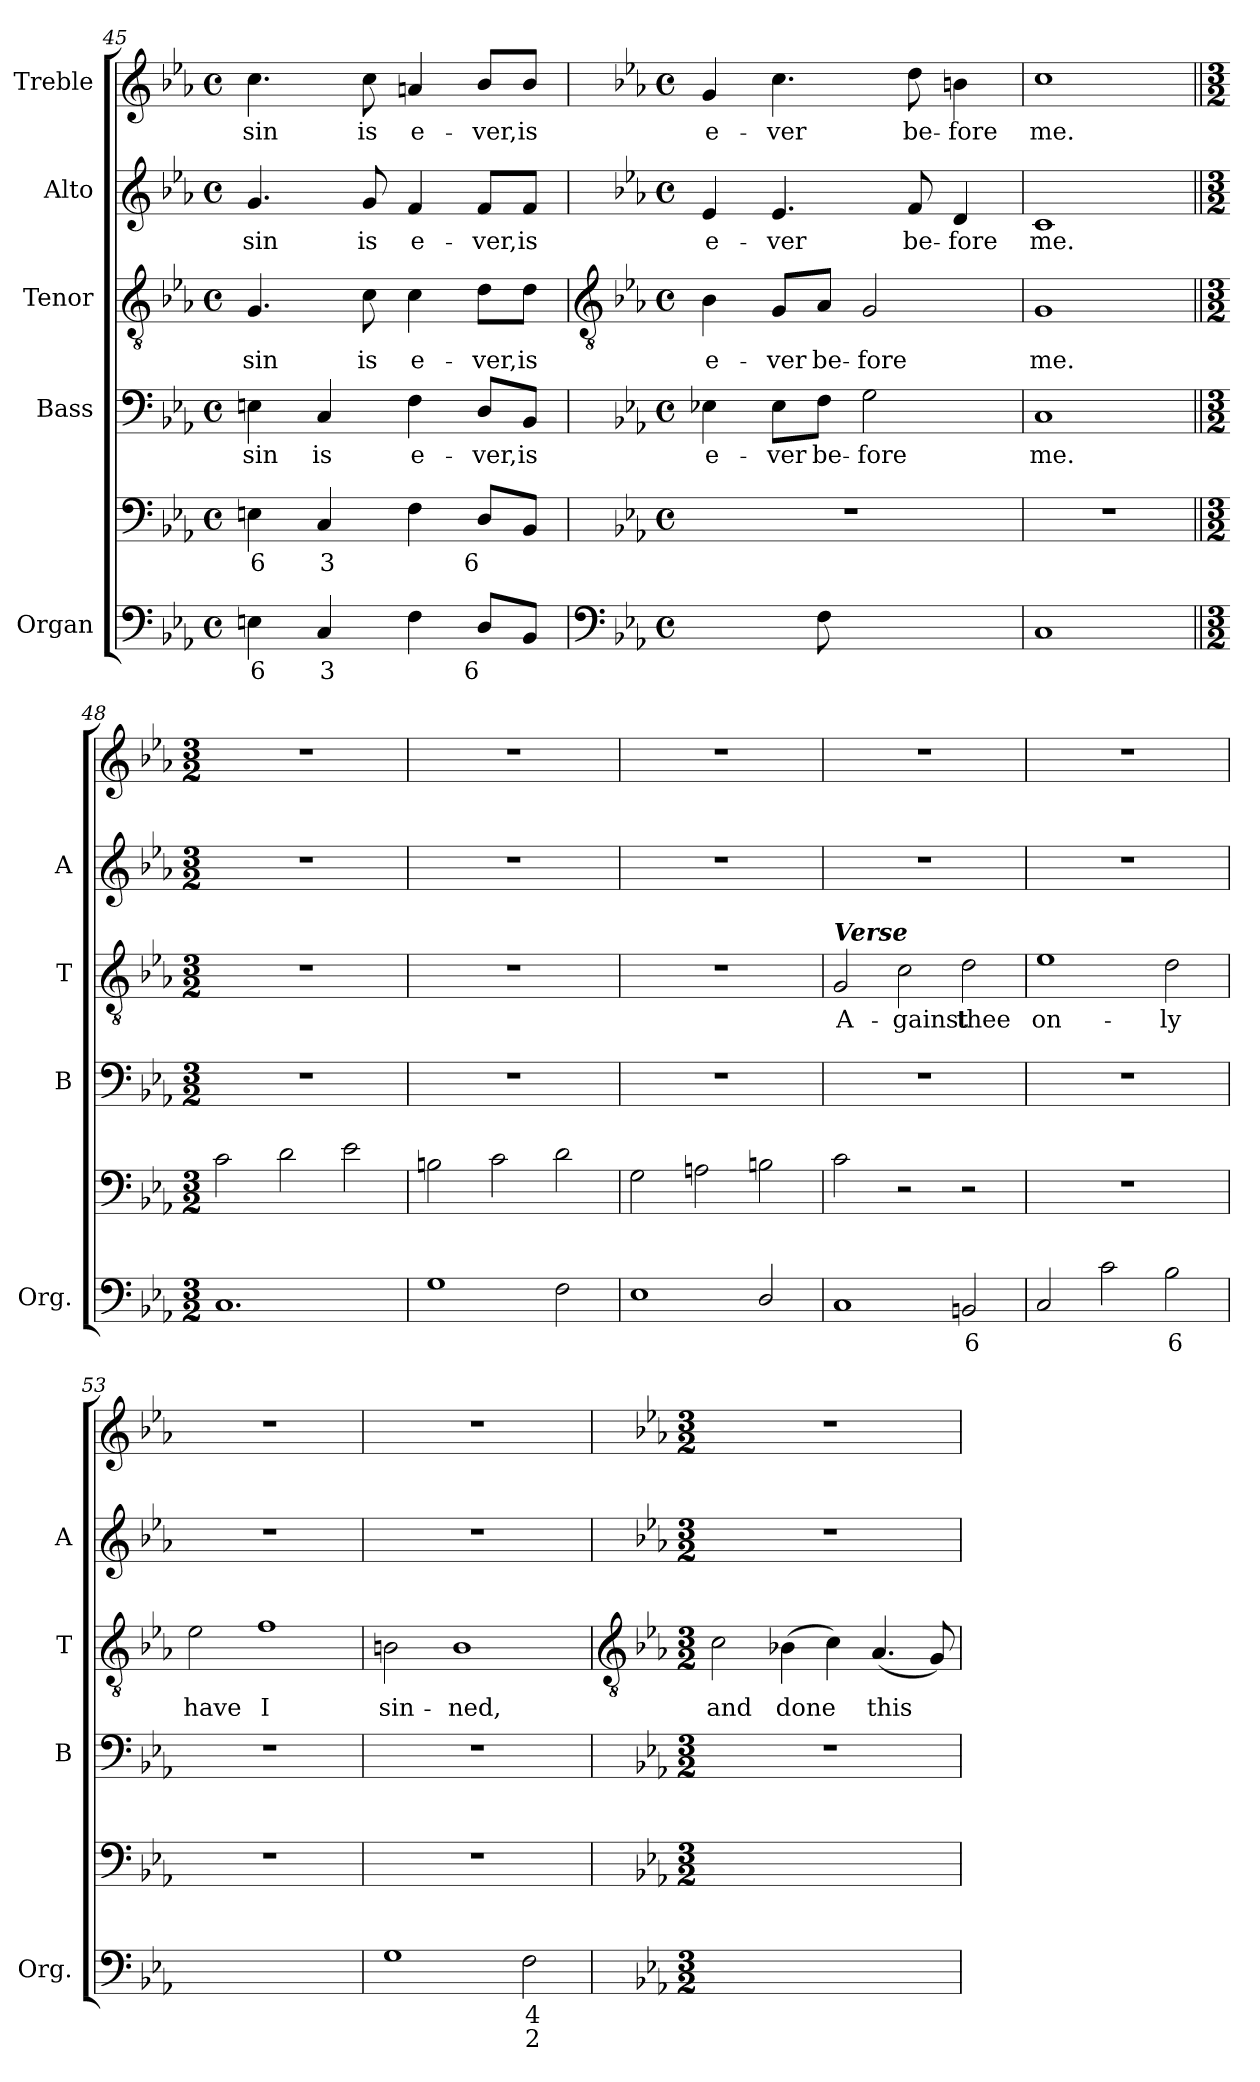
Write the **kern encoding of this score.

**kern	**text	**text	**kern	**text	**kern	**text	**kern	**text	**kern	**text	**kern	**text
*part5	*part5	*part5	*part5	*part5	*part4	*part4	*part3	*part3	*part2	*part2	*part1	*part1
*staff6	*staff6	*staff6	*staff5	*staff5	*staff4	*staff4	*staff3	*staff3	*staff2	*staff2	*staff1	*staff1
*I"Organ	*	*	*	*	*I"Bass	*	*I"Tenor	*	*I"Alto	*	*I"Treble	*
*I'Org.	*	*	*	*	*I'B	*	*I'T	*	*I'A	*	*	*
*	*	*	*clefF4	*	*clefF4	*	*clefGv2	*	*clefG2	*	*clefG2	*
*k[b-e-a-]	*	*	*k[b-e-a-]	*	*k[b-e-a-]	*	*k[b-e-a-]	*	*k[b-e-a-]	*	*k[b-e-a-]	*
*E-:	*	*	*E-:	*	*E-:	*	*E-:	*	*E-:	*	*E-:	*
*M4/4	*	*	*M4/4	*	*M4/4	*	*M4/4	*	*M4/4	*	*M4/4	*
*met(c)	*	*	*met(c)	*	*met(c)	*	*met(c)	*	*met(c)	*	*met(c)	*
=45	=45	=45	=45	=45	=45	=45	=45	=45	=45	=45	=45	=45
!	!LO:LY:b	!	!	!LO:LY:b	!	!LO:LY:b	!	!LO:LY:b	!	!LO:LY:b	!	!LO:LY:b
4En	6	.	4En	6	4En	sin	4.G	sin	4.g	sin	4.cc	sin
!	!LO:LY:b	!	!	!LO:LY:b	!	!LO:LY:b	!	!	!	!	!	!
4C	3	.	4C	3	4C	is	.	.	.	.	.	.
!	!	!	!	!	!	!	!	!LO:LY:b	!	!LO:LY:b	!	!LO:LY:b
.	.	.	.	.	.	.	8c	is	8g	is	8cc	is
!	!	!	!	!	!	!LO:LY:b	!	!LO:LY:b	!	!LO:LY:b	!	!LO:LY:b
4F	.	.	4F	.	4F	e-	4c	e-	4f	e-	4an	e-
!	!LO:LY:b	!	!	!LO:LY:b	!	!LO:LY:b	!	!LO:LY:b	!	!LO:LY:b	!	!LO:LY:b
8DL	6	.	8DL	6	8D/L	-ver,	8d\L	-ver,	8f/L	-ver,	8b-/L	-ver,
!	!	!	!	!	!	!LO:LY:b	!	!LO:LY:b	!	!LO:LY:b	!	!LO:LY:b
8BB-J	.	.	8BB-J	.	8BB-/J	is	8d\J	is	8f/J	is	8b-/J	is
!!LO:LB:g=z
=46	=46	=46	=46	=46	=46	=46	=46	=46	=46	=46	=46	=46
*clefF4	*	*	*	*	*	*	*clefGv2	*	*	*	*	*
*k[b-e-a-]	*	*	*k[b-e-a-]	*	*	*	*	*	*	*	*	*
*E-:	*	*	*E-:	*	*	*	*	*	*	*	*	*
*M4/4	*	*	*M4/4	*	*M4/4	*	*M4/4	*	*M4/4	*	*M4/4	*
*met(c)	*	*	*met(c)	*	*met(c)	*	*met(c)	*	*met(c)	*	*met(c)	*
!	!	!	!	!	!	!LO:LY:b	!	!LO:LY:b	!	!LO:LY:b	!	!LO:LY:b
[4E-Xyy	.	.	1r	.	4E-X	e-	4B-	e-	4e-	e-	4g	e-
!	!LO:LY:b	!	!	!	!	!LO:LY:b	!	!LO:LY:b	!	!LO:LY:b	!	!LO:LY:b
8E-yy]	6	.	.	.	8E-\L	-ver	8G/L	-ver	4.e-	-ver	4.cc	-ver
!	!	!	!	!	!	!LO:LY:b	!	!LO:LY:b	!	!	!	!
8F	.	.	.	.	8F\J	be-	8A-/J	be-	.	.	.	.
!	!LO:LY:b	!LO:LY:b	!	!	!	!LO:LY:b	!	!LO:LY:b	!	!	!	!
[4Gyy	6	4	.	.	2G	-fore	2G	-fore	.	.	.	.
!	!	!	!	!	!	!	!	!	!	!LO:LY:b	!	!LO:LY:b
.	.	.	.	.	.	.	.	.	8f	be-	8dd	be-
!	!LO:LY:b	!LO:LY:b	!	!	!	!	!	!	!	!LO:LY:b	!	!LO:LY:b
4Gyy]	5	3	.	.	.	.	.	.	4d	-fore	4bn	-fore
=47	=47	=47	=47	=47	=47	=47	=47	=47	=47	=47	=47	=47
!	!	!	!	!	!	!LO:LY:b	!	!LO:LY:b	!	!LO:LY:b	!	!LO:LY:b
1C	.	.	1r	.	1C	me.	1G	me.	1c	me.	1cc	me.
=48||	=48||	=48||	=48||	=48||	=48||	=48||	=48||	=48||	=48||	=48||	=48||	=48||
*M3/2	*	*	*M3/2	*	*M3/2	*	*M3/2	*	*M3/2	*	*M3/2	*
!	!	!	!	!	!LO:N:vis=1	!	!LO:N:vis=1	!	!LO:N:vis=1	!	!LO:N:vis=1	!
1.C	.	.	2c	.	1.r	.	1.r	.	1.r	.	1.r	.
.	.	.	2d	.	.	.	.	.	.	.	.	.
.	.	.	2e-	.	.	.	.	.	.	.	.	.
=49	=49	=49	=49	=49	=49	=49	=49	=49	=49	=49	=49	=49
!	!	!	!	!	!LO:N:vis=1	!	!LO:N:vis=1	!	!LO:N:vis=1	!	!LO:N:vis=1	!
1G	.	.	2Bn	.	1.r	.	1.r	.	1.r	.	1.r	.
.	.	.	2c	.	.	.	.	.	.	.	.	.
2F	.	.	2d	.	.	.	.	.	.	.	.	.
=50	=50	=50	=50	=50	=50	=50	=50	=50	=50	=50	=50	=50
!	!	!	!	!	!LO:N:vis=1	!	!LO:N:vis=1	!	!LO:N:vis=1	!	!LO:N:vis=1	!
1E-	.	.	2G	.	1.r	.	1.r	.	1.r	.	1.r	.
.	.	.	2An	.	.	.	.	.	.	.	.	.
2D/	.	.	2Bn	.	.	.	.	.	.	.	.	.
=51	=51	=51	=51	=51	=51	=51	=51	=51	=51	=51	=51	=51
!	!	!	!	!	!	!	!LO:TX:a:Bi:t=Verse	!	!	!	!	!
!	!	!	!	!	!LO:N:vis=1	!	!	!LO:LY:b	!LO:N:vis=1	!	!LO:N:vis=1	!
1C	.	.	2c	.	1.r	.	2G	A-	1.r	.	1.r	.
!	!	!	!	!	!	!	!	!LO:LY:b	!	!	!	!
.	.	.	2r	.	.	.	2c	-gainst	.	.	.	.
!	!LO:LY:b	!	!	!	!	!	!	!LO:LY:b	!	!	!	!
2BBn	6	.	2r	.	.	.	2d	thee	.	.	.	.
=52	=52	=52	=52	=52	=52	=52	=52	=52	=52	=52	=52	=52
!	!	!	!LO:N:vis=1	!	!LO:N:vis=1	!	!	!LO:LY:b	!LO:N:vis=1	!	!LO:N:vis=1	!
2C	.	.	1.r	.	1.r	.	1e-	on-	1.r	.	1.r	.
2c	.	.	.	.	.	.	.	.	.	.	.	.
!	!LO:LY:b	!	!	!	!	!	!	!LO:LY:b	!	!	!	!
2B-	6	.	.	.	.	.	2d	-ly	.	.	.	.
=53	=53	=53	=53	=53	=53	=53	=53	=53	=53	=53	=53	=53
!	!LO:LY:b	!	!LO:N:vis=1	!	!LO:N:vis=1	!	!	!LO:LY:b	!LO:N:vis=1	!	!LO:N:vis=1	!
[2A-yy	5	.	1.r	.	1.r	.	2e-	have	1.r	.	1.r	.
!	!LO:LY:b	!	!	!	!	!	!	!LO:LY:b	!	!	!	!
1A-yy]	6	.	.	.	.	.	1f	I	.	.	.	.
=54	=54	=54	=54	=54	=54	=54	=54	=54	=54	=54	=54	=54
!	!	!	!LO:N:vis=1	!	!LO:N:vis=1	!	!	!LO:LY:b	!LO:N:vis=1	!	!LO:N:vis=1	!
1G	.	.	1.r	.	1.r	.	2Bn	sin-	1.r	.	1.r	.
!	!	!	!	!	!	!	!	!LO:LY:b	!	!	!	!
.	.	.	.	.	.	.	1B	-ned,	.	.	.	.
!	!LO:LY:b	!LO:LY:b	!	!	!	!	!	!	!	!	!	!
2F	4	2	.	.	.	.	.	.	.	.	.	.
!!LO:LB:g=z
=55	=55	=55	=55	=55	=55	=55	=55	=55	=55	=55	=55	=55
*	*	*	*	*	*	*	*clefGv2	*	*	*	*	*
*k[b-e-a-]	*	*	*k[b-e-a-]	*	*	*	*	*	*	*	*	*
*E-:	*	*	*E-:	*	*	*	*	*	*	*	*	*
*M3/2	*	*	*M3/2	*	*M3/2	*	*M3/2	*	*M3/2	*	*M3/2	*
!	!LO:LY:b	!	!	!LO:LY:b	!	!	!	!LO:LY:b	!	!	!	!
[2E-yy	6	.	[2E-yy	6	1.r	.	2c	and	1.r	.	1.r	.
!	!LO:LY:b	!	!	!LO:LY:b	!	!	!	!LO:LY:b	!	!	!	!
1E-yy]	5	.	1E-yy]	5	.	.	(>4B-X	done	.	.	.	.
.	.	.	.	.	.	.	4c)	.	.	.	.	.
!	!	!	!	!	!	!	!	!LO:LY:b	!	!	!	!
.	.	.	.	.	.	.	(<4.A-	this	.	.	.	.
.	.	.	.	.	.	.	8G)	.	.	.	.	.
=	=	=	=	=	=	=	=	=	=	=	=	=
*-	*-	*-	*-	*-	*-	*-	*-	*-	*-	*-	*-	*-
